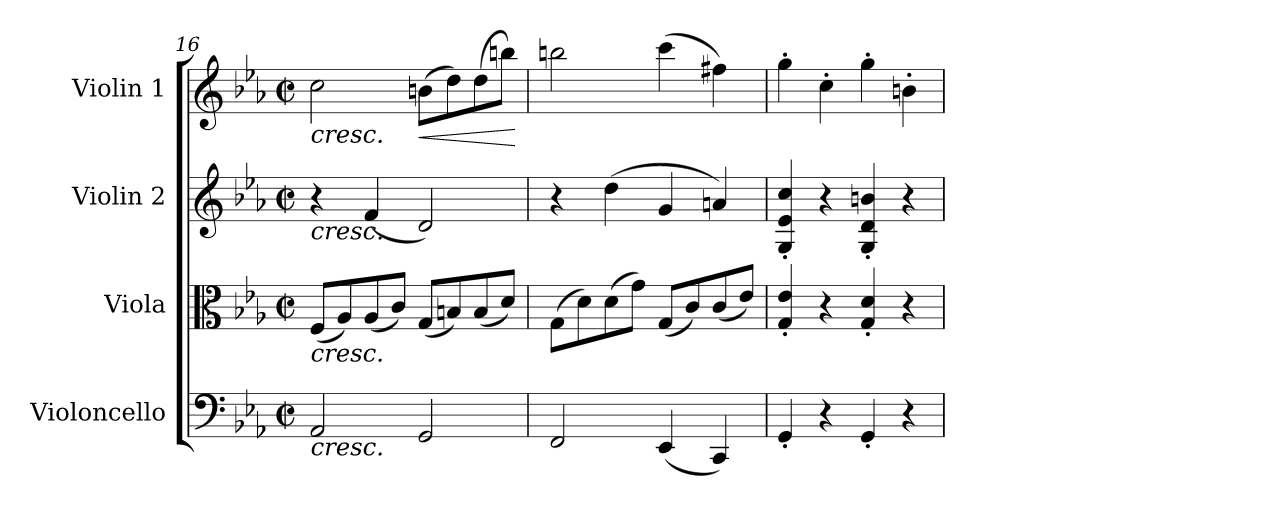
**kern	**kern	**kern	**kern	**dynam
*part4	*part3	*part2	*part1	*part1
*staff4	*staff3	*staff2	*staff1	*staff1
*I"Violoncello	*I"Viola	*I"Violin 2	*I"Violin 1	*
*I'Vc	*I'Vla	*I'Vln	*I'Vln	*
!!LO:LB:g=z
*clefF4	*clefC3	*clefG2	*clefG2	*
*k[b-e-a-]	*k[b-e-a-]	*k[b-e-a-]	*k[b-e-a-]	*
*M2/2	*M2/2	*M2/2	*M2/2	*
*met(c|)	*met(c|)	*met(c|)	*met(c|)	*
=16	=16	=16	=16	=16
!	!	!	!LO:TX:b:i:t=cresc.	!
!	!	!LO:TX:b:i:t=cresc.	!	!
!	!LO:TX:b:i:t=cresc.	!	!	!
!LO:TX:b:i:t=cresc.	!	!	!	!
2AA-/	(8F/L	4r	2cc\	.
.	8A-/)	.	.	.
.	(8A-/	(4f/	.	.
.	8c/J)	.	.	.
!	!	!	!	!LO:HP:b
2GG/	(8G/L	2d/)	(8bn\L	<
.	8Bn/)	.	8dd\)	.
.	(8B/	.	(8dd\	.
.	8d/J)	.	8bbn\J)	.
.	.	.	.	[
=17	=17	=17	=17	=17
2FF/	(8G\L	4r	2bbn\	.
.	8d\)	.	.	.
.	(8d\	(4dd\	.	.
.	8g\J)	.	.	.
(4EE-/	(8G/L	4g/	(4ccc\	.
.	8c/)	.	.	.
4CC/)	(8c/	4an/)	4ff#X\)	.
.	8e-/J)	.	.	.
=18	=18	=18	=18	=18
4GG'/	4G/' 4e-/'	4G/' 4e-/' 4cc/'	4gg'\	.
4r	4r	4r	4cc'\	.
4GG'/	4G/' 4d/'	4G/' 4d/' 4bn/'	4gg'\	.
4r	4r	4r	4bn'\	.
=	=	=	=	=
*-	*-	*-	*-	*-
